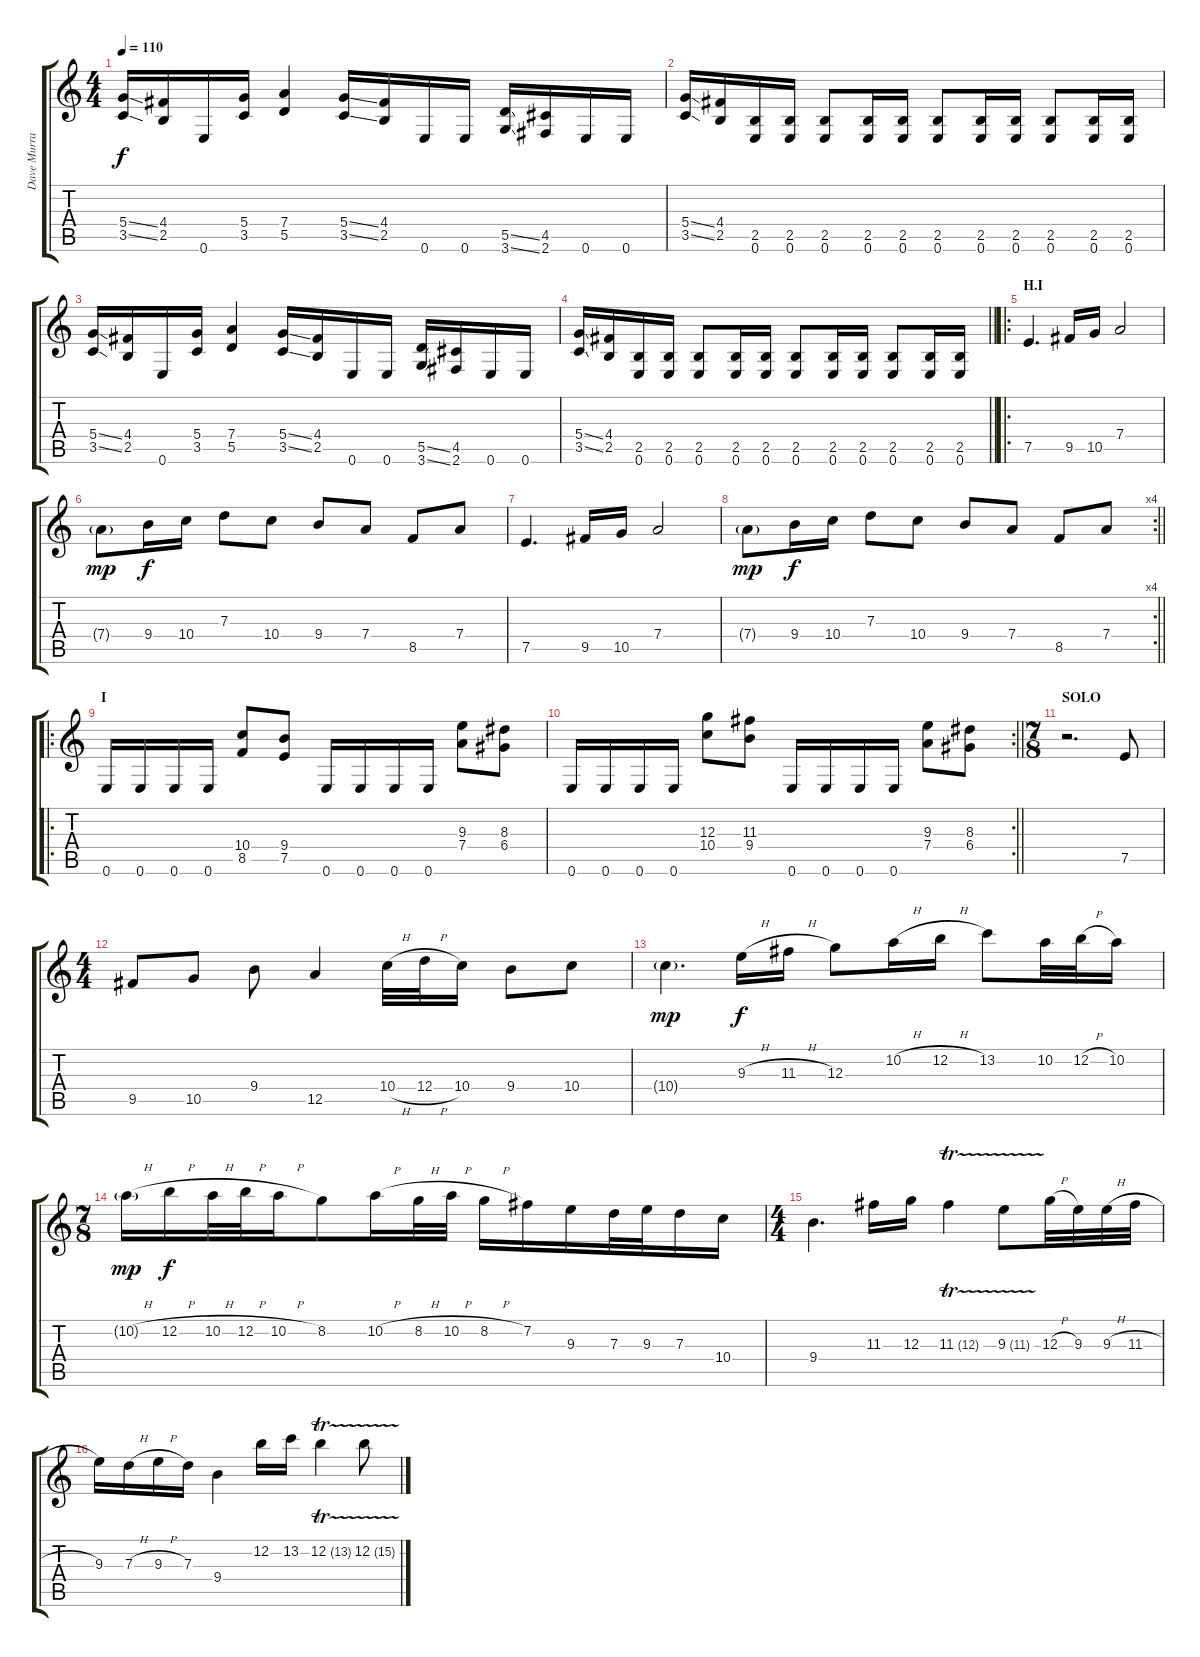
\track ("Dave Murray (Dis)" "Dave Murra") {instrument distortionguitar}
\staff {score tabs}
\tuning (E4 B3 G3 D3 A2 E2) {hide}
\ts (4 4)
\tempo 110
\clef g2
\ks c
(5.4{ss} 3.5{ss}).16{dy f} (4.4 2.5).16 0.6.16 (5.4 3.5).16 (7.4 5.5).4 (5.4{ss} 3.5{ss}).16 (4.4 2.5).16 0.6.16 0.6.16 (5.5{ss} 3.6{ss}).16 (4.5 2.6).16 0.6.16 0.6.16 |
(5.4{ss} 3.5{ss}).16 (4.4 2.5).16 (2.5 0.6).16 (2.5 0.6).16 (2.5 0.6).8 (2.5 0.6).16 (2.5 0.6).16 (2.5 0.6).8 (2.5 0.6).16 (2.5 0.6).16 (2.5 0.6).8 (2.5 0.6).16 (2.5 0.6).16 |
(5.4{ss} 3.5{ss}).16 (4.4 2.5).16 0.6.16 (5.4 3.5).16 (7.4 5.5).4 (5.4{ss} 3.5{ss}).16 (4.4 2.5).16 0.6.16 0.6.16 (5.5{ss} 3.6{ss}).16 (4.5 2.6).16 0.6.16 0.6.16 |
\barLineRight lightlight
(5.4{ss} 3.5{ss}).16 (4.4 2.5).16 (2.5 0.6).16 (2.5 0.6).16 (2.5 0.6).8 (2.5 0.6).16 (2.5 0.6).16 (2.5 0.6).8 (2.5 0.6).16 (2.5 0.6).16 (2.5 0.6).8 (2.5 0.6).16 (2.5 0.6).16 |
\ro
\section ("" "H.I")
7.5.4{d} 9.5.16 10.5.16 7.4.2 |
7.4{g}.8{dy mp} 9.4.16{dy f} 10.4.16 7.3.8 10.4.8 9.4.8 7.4.8 8.5.8 7.4.8 |
7.5.4{d} 9.5.16 10.5.16 7.4.2 |
\rc 4
\barLineRight lightlight
7.4{g}.8{dy mp} 9.4.16{dy f} 10.4.16 7.3.8 10.4.8 9.4.8 7.4.8 8.5.8 7.4.8 |
\ro
\section ("" "I")
0.6.16 0.6.16 0.6.16 0.6.16 (10.4 8.5).8 (9.4 7.5).8 0.6.16 0.6.16 0.6.16 0.6.16 (9.3 7.4).8 (8.3 6.4).8 |
\rc 2
\barLineRight lightlight
0.6.16 0.6.16 0.6.16 0.6.16 (12.3 10.4).8 (11.3 9.4).8 0.6.16 0.6.16 0.6.16 0.6.16 (9.3 7.4).8 (8.3 6.4).8 |
\ts (7 8)
\section ("" "SOLO")
r.2{d} 7.5.8 |
\ts (4 4)
9.5.8 10.5.8 9.4.8 12.5.4 10.4{h}.32 12.4{h}.32 10.4.16 9.4.8 10.4.8 |
10.4{g}.4{d dy mp} 9.3{h}.16{dy f} 11.3{h}.16 12.3.8 10.2{h}.16 12.2{h}.16 13.2.8 10.2.32 12.2{h}.32 10.2.16 |
\ts (7 8)
10.2{h g}.16{dy mp} 12.2{h}.16{dy f} 10.2{h}.32 12.2{h}.32 10.2{h}.16 8.2.8 10.2{h}.16 8.2{h}.32 10.2{h}.32 8.2{h}.16 7.2.16 9.3.16 7.3.32 9.3.32 7.3.16 10.4.16 |
\ts (4 4)
9.4.4{d} 11.3.16 12.3.16 11.3{tr (12 64)}.4 9.3{tr (11 64)}.8 12.3{h}.32 9.3.32 9.3{h}.32 11.3{h}.32 |
9.3.16 7.3{h}.16 9.3{h}.16 7.3.16 9.4.4 12.2.16 13.2.16 12.2{tr (13 64)}.4 12.2{tr (15 64)}.8
